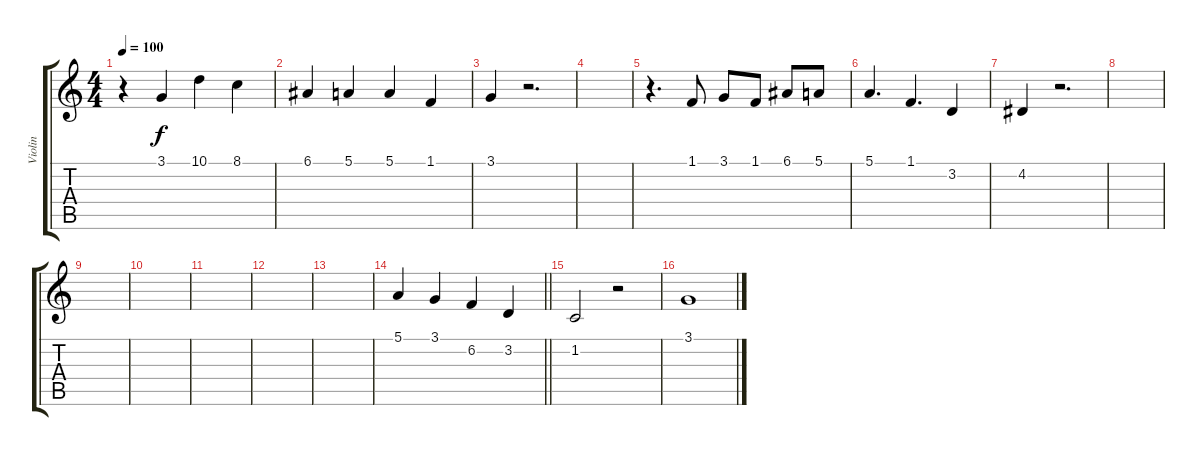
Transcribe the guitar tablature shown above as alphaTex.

\track ("Violin" "Violin") {instrument cello}
\staff {score tabs}
\tuning (E4 B3 G3 D3 A2 E2) {hide}
\ts (4 4)
\tempo 100
\clef g2
\ks c
r.4{dy f} 3.1.4 10.1.4 8.1.4 |
6.1.4 5.1.4 5.1.4 1.1.4 |
3.1.4 r.2{d} |
|
r.4{d} 1.1.8 3.1.8 1.1.8 6.1.8 5.1.8 |
5.1.4{d} 1.1.4{d} 3.2.4 |
4.2.4 r.2{d} |
|
|
|
|
|
|
\barLineRight lightlight
5.1.4 3.1.4 6.2.4 3.2.4 |
1.2.2 r.2 |
3.1.1
